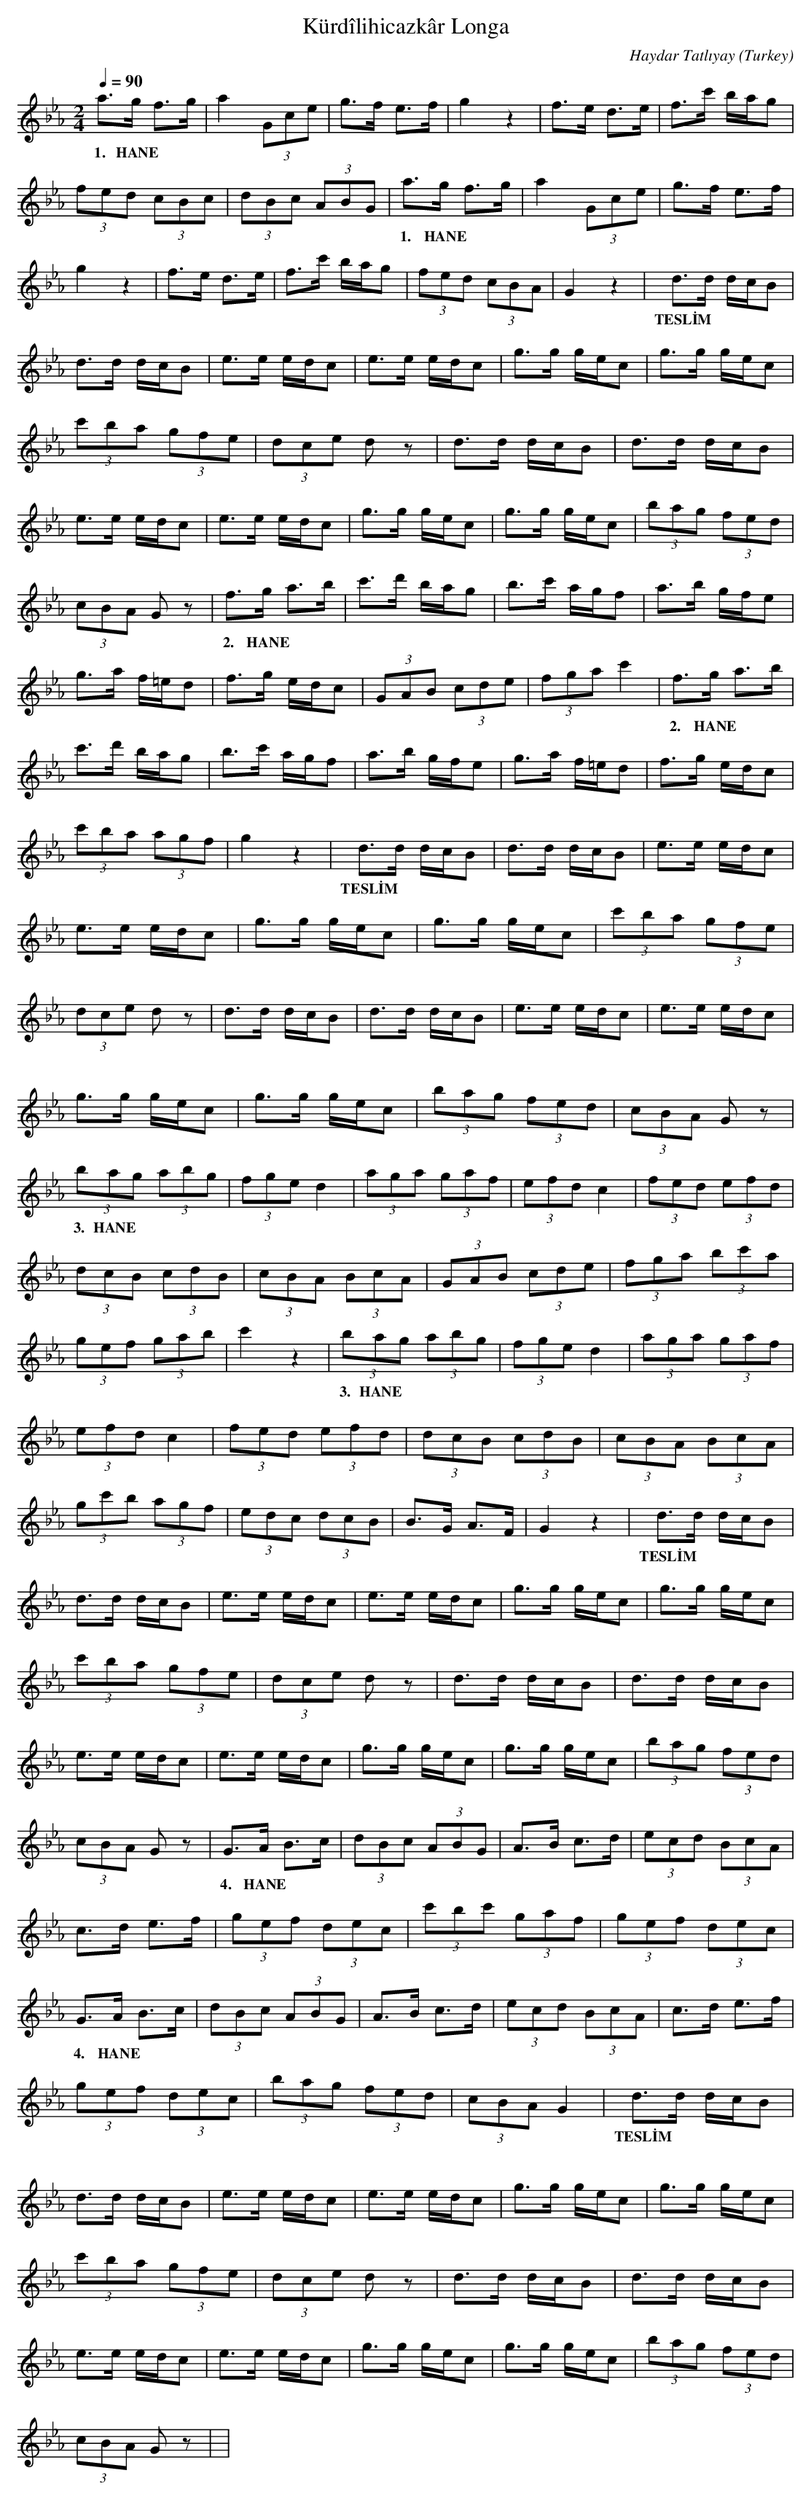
X:1
T: Kürdîlihicazkâr Longa
C: Haydar Tatlıyay
O: Turkey
M: 2/4
L: 1/16
K: C _B _e _A
Q: 1/4=90
a3g f3g  | a4 (3G2c2e2  | g3f e3f  | g4 z4  | \
w:  1. HANE  |   |   |   |
f3e d3e  | f3c' bag2  |
w:   |   |
(3f2e2d2 (3c2B2c2  | (3d2B2c2 (3A2B2G2  | \
w:   |   |
a3g f3g  | a4 (3G2c2e2  | g3f e3f  |
w:  1. HANE  |   |   |
g4 z4  | f3e d3e  | f3c' bag2  | (3f2e2d2 (3c2B2A2  | \
w:   |   |   |   |
G4 z4  | d3d dcB2  |
w:   |  TESLİM  |
d3d dcB2  | e3e edc2  | e3e edc2  | g3g gec2  | \
w:   |   |   |   |
g3g gec2  |
w:   |
(3c'2b2a2 (3g2f2e2  | (3d2c2e2 d2z2  | \
w:   |   |
d3d dcB2  | d3d dcB2  |
w:   |   |
e3e edc2  | e3e edc2  | g3g gec2  | g3g gec2  | \
w:   |   |   |   |
(3b2a2g2 (3f2e2d2  |
w:   |
(3c2B2A2 G2z2  | f3g a3b  | c'3d' bag2  | \
w:   |  2. HANE  |   |
b3c' agf2  | a3b gfe2  |
w:   |   |
g3a f=ed2  | f3g edc2  | (3G2A2B2 (3c2d2e2  | \
w:   |   |   |
(3f2g2a2 c'4  | f3g a3b  |
w:   |  2. HANE  |
c'3d' bag2  | b3c' agf2  | a3b gfe2  | g3a f=ed2  | \
w:   |   |   |   |
f3g edc2  |
w:   |
(3c'2b2a2 (3a2g2f2  | g4 z4  | d3d dcB2  | \
w:   |   |  TESLİM  |
d3d dcB2  | e3e edc2  |
w:   |   |
e3e edc2  | g3g gec2  | g3g gec2  | (3c'2b2a2 (3g2f2e2  |
w:   |   |   |   |
(3d2c2e2 d2z2  | d3d dcB2  | d3d dcB2  | \
w:   |   |   |
e3e edc2  | e3e edc2  |
w:   |   |
g3g gec2  | g3g gec2  | (3b2a2g2 (3f2e2d2  | \
w:   |   |   |
(3c2B2A2 G2z2  |
w:   |
(3b2a2g2 (3a2b2g2  | (3f2g2e2 d4  | (3a2g2a2 (3g2a2f2  | \
w:  3. HANE  |   |   |
(3e2f2d2 c4  | (3f2e2d2 (3e2f2d2  |
w:   |   |
(3d2c2B2 (3c2d2B2  | (3c2B2A2 (3B2c2A2  | \
w:   |   |
(3G2A2B2 (3c2d2e2  | (3f2g2a2 (3b2c'2a2  |
w:   |   |
(3g2e2f2 (3g2a2b2  | c'4 z4  | (3b2a2g2 (3a2b2g2  | \
w:   |   |  3. HANE  |
(3f2g2e2 d4  | (3a2g2a2 (3g2a2f2  |
w:   |   |
(3e2f2d2 c4  | (3f2e2d2 (3e2f2d2  | (3d2c2B2 (3c2d2B2  | \
w:   |   |   |
(3c2B2A2 (3B2c2A2  |
w:   |
(3g2c'2b2 (3a2g2f2  | (3e2d2c2 (3d2c2B2  | \
w:   |   |
B3G A3F  | G4 z4  | d3d dcB2  |
w:   |   |  TESLİM  |
d3d dcB2  | e3e edc2  | e3e edc2  | g3g gec2  | \
w:   |   |   |   |
g3g gec2  |
w:   |
(3c'2b2a2 (3g2f2e2  | (3d2c2e2 d2z2  | \
w:   |   |
d3d dcB2  | d3d dcB2  |
w:   |   |
e3e edc2  | e3e edc2  | g3g gec2  | g3g gec2  | \
w:   |   |   |   |
(3b2a2g2 (3f2e2d2  |
w:   |
(3c2B2A2 G2z2  | G3A B3c  | (3d2B2c2 (3A2B2G2  | \
w:   |  4. HANE  |   |
A3B c3d  | (3e2c2d2 (3B2c2A2  |
w:   |   |
c3d e3f  | (3g2e2f2 (3d2e2c2  | (3c'2b2c'2 (3g2a2f2  | \
w:   |   |   |
(3g2e2f2 (3d2e2c2  |
w:   |
G3A B3c  | (3d2B2c2 (3A2B2G2  | A3B c3d  | \
w:  4. HANE  |   |   |
(3e2c2d2 (3B2c2A2  | c3d e3f  |
w:   |   |
(3g2e2f2 (3d2e2c2  | (3b2a2g2 (3f2e2d2  | \
w:   |   |
(3c2B2A2 G4  | d3d dcB2  |
w:   |  TESLİM  |
d3d dcB2  | e3e edc2  | e3e edc2  | g3g gec2  | \
w:   |   |   |   |
g3g gec2  |
w:   |
(3c'2b2a2 (3g2f2e2  | (3d2c2e2 d2z2  | \
w:   |   |
d3d dcB2  | d3d dcB2  |
w:   |   |
e3e edc2  | e3e edc2  | g3g gec2  | g3g gec2  | \
w:   |   |   |   |
(3b2a2g2 (3f2e2d2  |
w:   |
(3c2B2A2 G2z2  | |
